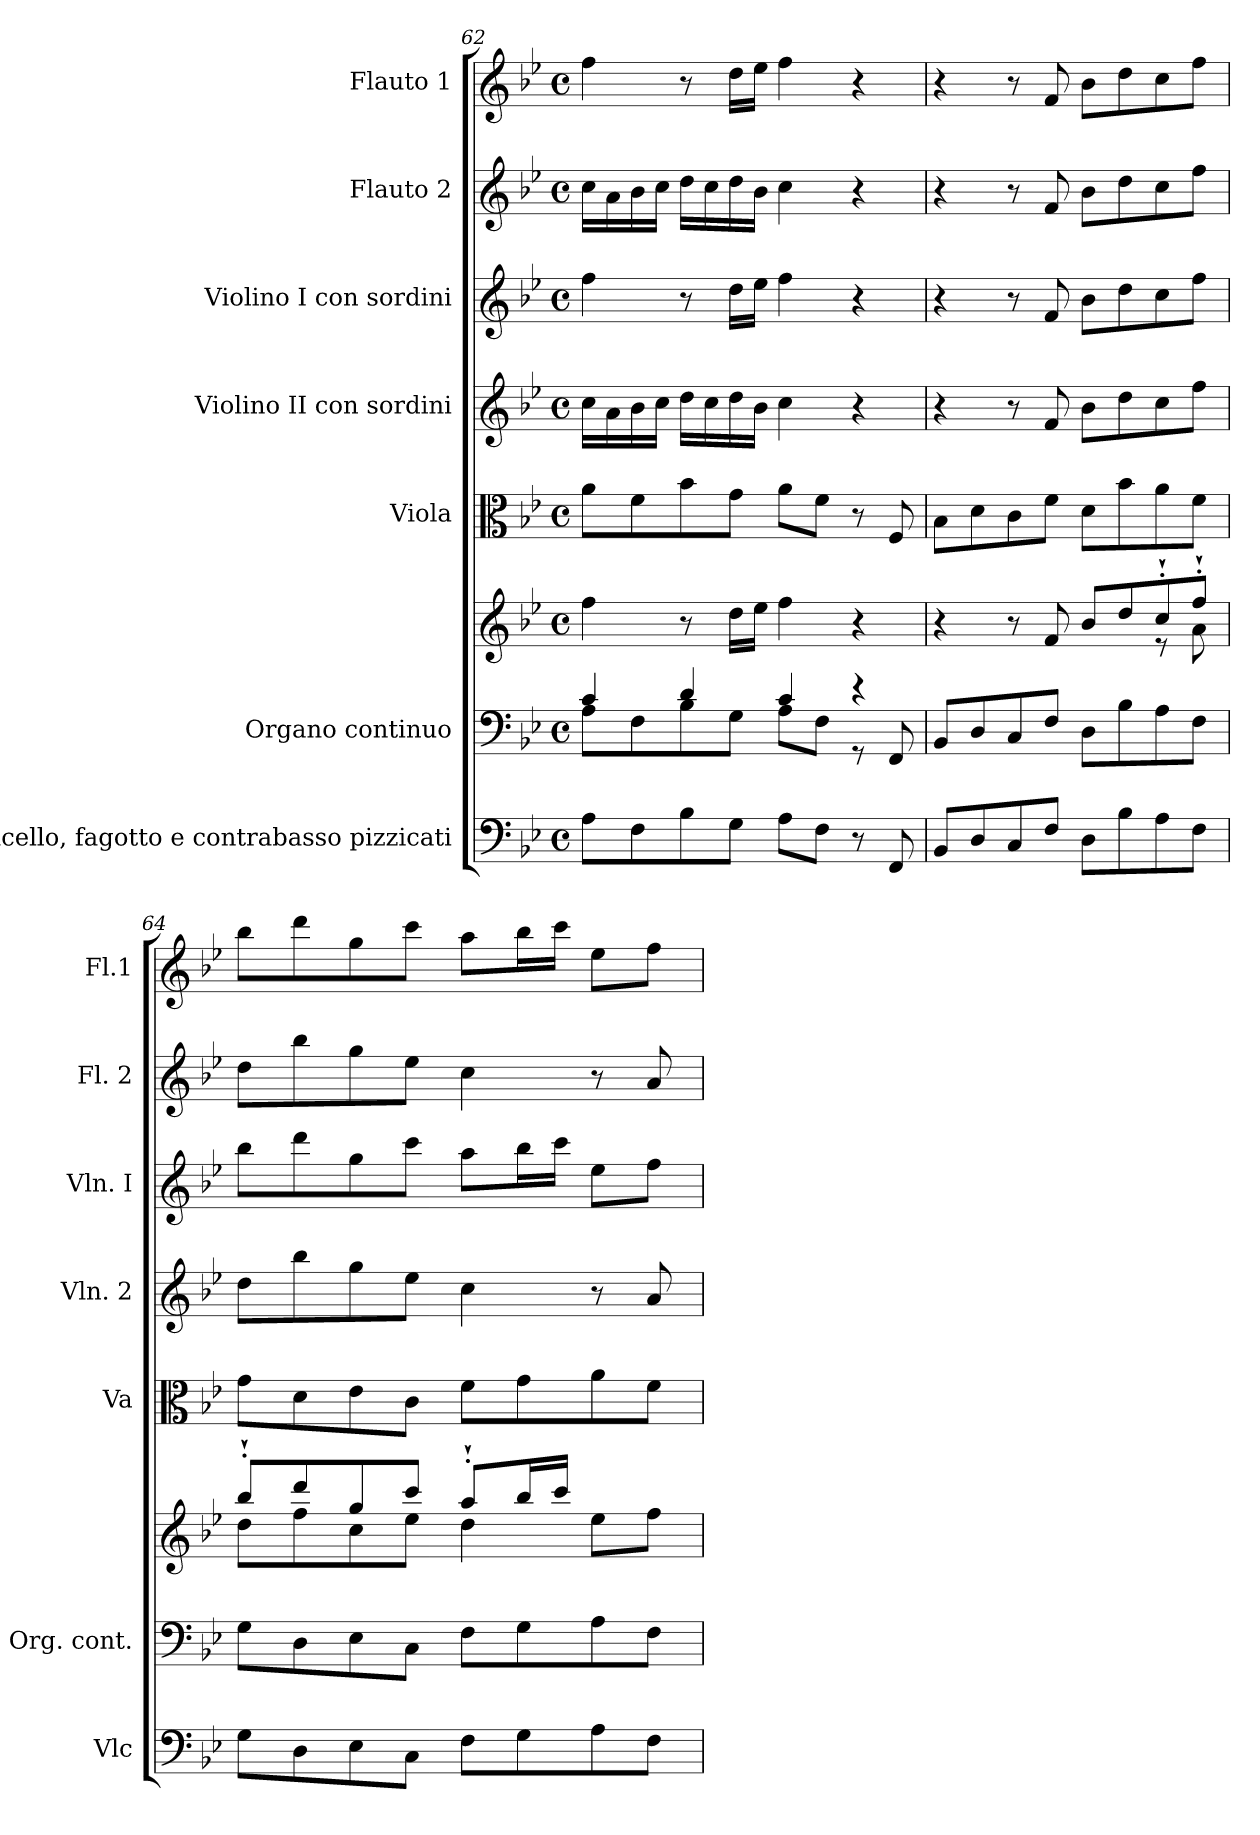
**kern	**kern	**kern	**kern	**kern	**kern	**kern	**kern
*part7	*part6	*part6	*part5	*part4	*part3	*part2	*part1
*staff8	*staff7	*staff6	*staff5	*staff4	*staff3	*staff2	*staff1
*I"Violoncello, fagotto e contrabasso pizzicati	*I"Organo  continuo	*	*I"Viola	*I"Violino II con sordini	*I"Violino I  con sordini	*I"Flauto 2	*I"Flauto 1
*I'Vlc	*I'Org.  cont.	*	*I'Va	*I'Vln. 2	*I'Vln. I	*I'Fl. 2	*I'Fl.1
!!LO:LB:g=z
*clefF4	*clefF4	*clefG2	*clefC3	*clefG2	*clefG2	*clefG2	*clefG2
*k[b-e-]	*k[b-e-]	*k[b-e-]	*k[b-e-]	*k[b-e-]	*k[b-e-]	*k[b-e-]	*k[b-e-]
*M4/4	*M4/4	*M4/4	*M4/4	*M4/4	*M4/4	*M4/4	*M4/4
*met(c)	*met(c)	*met(c)	*met(c)	*met(c)	*met(c)	*met(c)	*met(c)
=62	=62	=62	=62	=62	=62	=62	=62
*	*^	*	*	*	*	*	*
8A\L	4c/	8A\L	4ff\	8a\L	16cc\LL	4ff\	16cc\LL	4ff\
.	.	.	.	.	16a\	.	16a\	.
8F\	.	8F\	.	8f\	16b-\	.	16b-\	.
.	.	.	.	.	16cc\JJ	.	16cc\JJ	.
8B-\	4d/	8B-\	8r	8b-\	16dd\LL	8r	16dd\LL	8r
.	.	.	.	.	16cc\	.	16cc\	.
8G\J	.	8G\J	16dd\LL	8g\J	16dd\	16dd\LL	16dd\	16dd\LL
.	.	.	16ee-\JJ	.	16b-\JJ	16ee-\JJ	16b-\JJ	16ee-\JJ
8A\L	4c/	8A\L	4ff\	8a\L	4cc\	4ff\	4cc\	4ff\
8F\J	.	8F\J	.	8f\J	.	.	.	.
8r	4r	8r	4r	8r	4r	4r	4r	4r
8FF/	.	8FF/	.	8F/	.	.	.	.
*	*v	*v	*	*	*	*	*	*
=63	=63	=63	=63	=63	=63	=63	=63
*	*	*^	*	*	*	*	*
8BB-/L	8BB-/L	4r	2.ryy	8B-\L	4r	4r	4r	4r
8D/	8D/	.	.	8d\	.	.	.	.
8C/	8C/	8r	.	8c\	8r	8r	8r	8r
8F/J	8F/J	8f/	.	8f\J	8f/	8f/	8f/	8f/
8D\L	8D\L	8b-/L	.	8d\L	8b-\L	8b-\L	8b-\L	8b-\L
8B-\	8B-\	8dd/	.	8b-\	8dd\	8dd\	8dd\	8dd\
8A\	8A\	8cc'`/	8r	8a\	8cc\	8cc\	8cc\	8cc\
8F\J	8F\J	8ff'`/J	8a!\	8f\J	8ff\J	8ff\J	8ff\J	8ff\J
=64	=64	=64	=64	=64	=64	=64	=64	=64
8G\L	8G\L	8bb-'`/L	8dd!\L	8g\L	8dd\L	8bb-\L	8dd\L	8bb-\L
8D\	8D\	8ddd/	8ff!\	8d\	8bb-\	8ddd\	8bb-\	8ddd\
8E-\	8E-\	8gg/	8cc!\	8e-\	8gg\	8gg\	8gg\	8gg\
8C\J	8C\J	8ccc/J	8ee-!\J	8c\J	8ee-\J	8ccc\J	8ee-\J	8ccc\J
8F\L	8F\L	8aa'`/L	4dd!\	8f\L	4cc\	8aa\L	4cc\	8aa\L
8G\	8G\	16bb-/L	.	8g\	.	16bb-\L	.	16bb-\L
.	.	16ccc/JJ	.	.	.	16ccc\JJ	.	16ccc\JJ
8A\	8A\	8ee-\L	4ryy	8a\	8r	8ee-\L	8r	8ee-\L
8F\J	8F\J	8ff\J	.	8f\J	8a/	8ff\J	8a/	8ff\J
*	*	*v	*v	*	*	*	*	*
=	=	=	=	=	=	=	=
*-	*-	*-	*-	*-	*-	*-	*-
